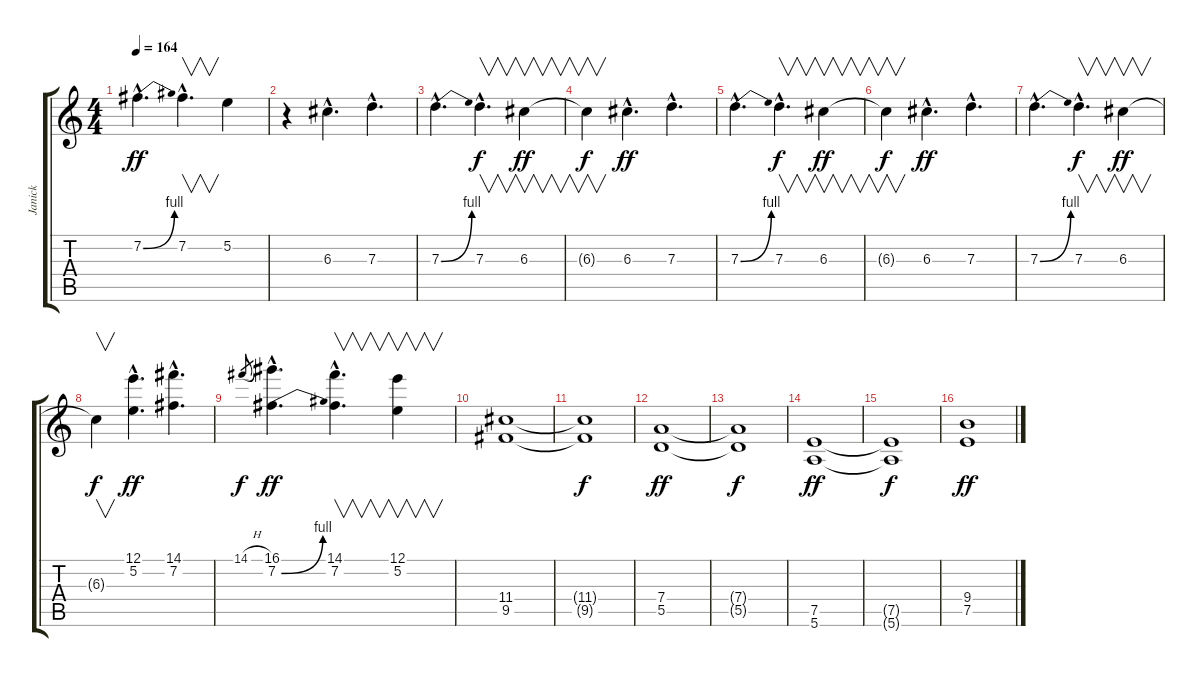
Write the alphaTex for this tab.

\track ("Janick" "Janick") {instrument distortionguitar}
\staff {score tabs}
\tuning (E4 B3 G3 D3 A2 E2) {hide}
\ts (4 4)
\tempo 164
\clef g2
\ks c
7.2{be (bend 0 0 60 4) hac}.4{d dy ff} 7.2{hac}.4{v d} 5.2.4 |
r.4 6.3{hac}.4{d} 7.3{hac}.4{d} |
7.3{be (bend 0 0 60 4) hac}.4{d} 7.3{hac}.4{v d dy f} 6.3.4{v dy ff} |
6.3{t}.4{v dy f} 6.3{hac}.4{d dy ff} 7.3{hac}.4{d} |
7.3{be (bend 0 0 60 4) hac}.4{d} 7.3{hac}.4{v d dy f} 6.3.4{v dy ff} |
6.3{t}.4{v dy f} 6.3{hac}.4{d dy ff} 7.3{hac}.4{d} |
7.3{be (bend 0 0 60 4) hac}.4{d} 7.3{hac}.4{v d dy f} 6.3.4{v dy ff} |
6.3{t}.4{v dy f} (12.1{hac} 5.2{hac}).4{d dy ff} (14.1{hac} 7.2{hac}).4{d} |
14.1{h}.8{gr dy f} (16.1{hac} 7.2{be (bend 0 0 60 4) hac}).4{d dy ff} (14.1{hac} 7.2{hac}).4{v d} (12.1 5.2).4{v} |
(11.4 9.5).1 |
(11.4{t} 9.5{t}).1{dy f} |
(7.4 5.5).1{dy ff} |
(7.4{t} 5.5{t}).1{dy f} |
(7.5 5.6).1{dy ff} |
(7.5{t} 5.6{t}).1{dy f} |
(9.4 7.5).1{dy ff}
